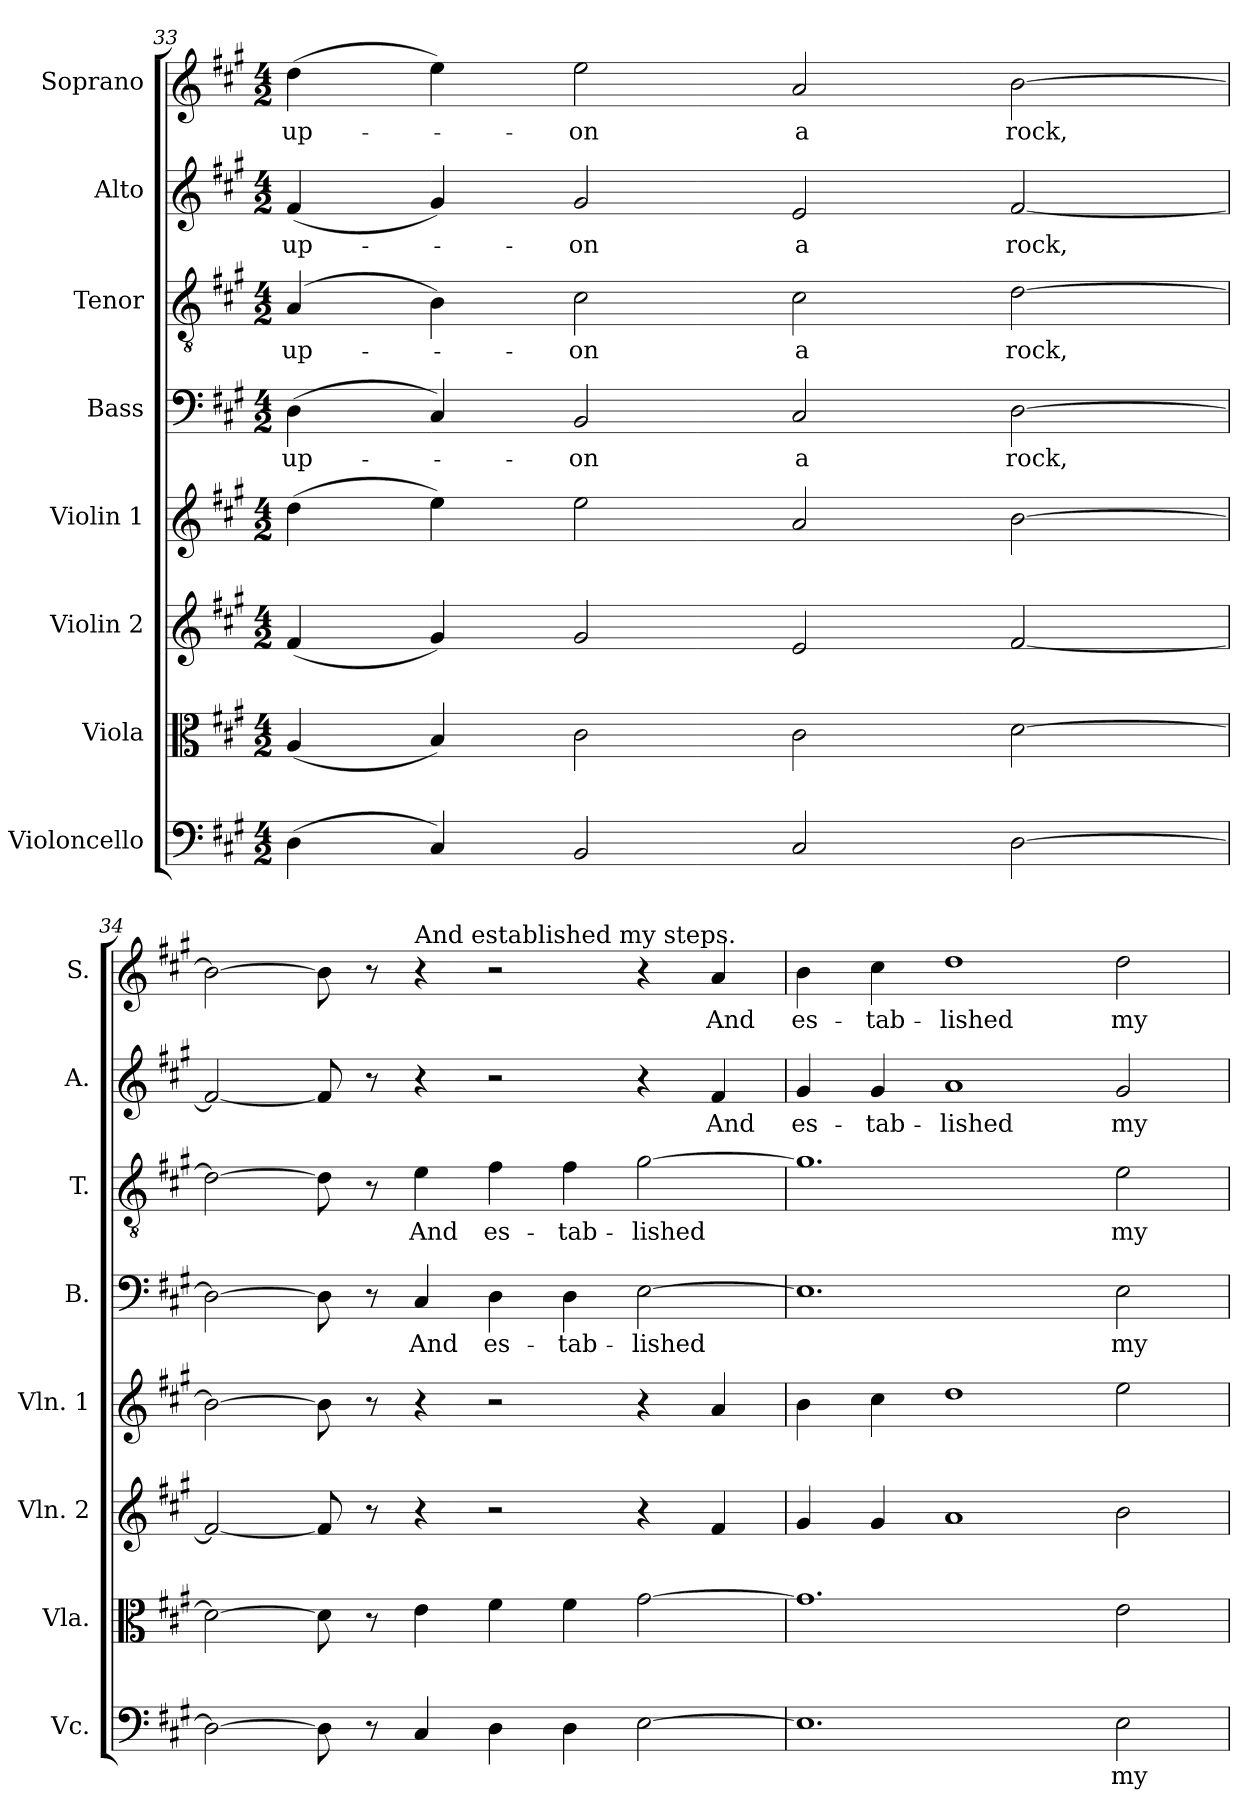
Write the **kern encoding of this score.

**kern	**text	**kern	**kern	**kern	**kern	**text	**kern	**text	**kern	**text	**kern	**text
*part8	*part8	*part7	*part6	*part5	*part4	*part4	*part3	*part3	*part2	*part2	*part1	*part1
*staff8	*staff8	*staff7	*staff6	*staff5	*staff4	*staff4	*staff3	*staff3	*staff2	*staff2	*staff1	*staff1
*I"Violoncello	*	*I"Viola	*I"Violin 2	*I"Violin 1	*I"Bass	*	*I"Tenor	*	*I"Alto	*	*I"Soprano	*
*I'Vc.	*	*I'Vla.	*I'Vln. 2	*I'Vln. 1	*I'B.	*	*I'T.	*	*I'A.	*	*I'S.	*
!!LO:PB:g=z
*clefF4	*	*clefC3	*clefG2	*clefG2	*clefF4	*	*clefGv2	*	*clefG2	*	*clefG2	*
*k[f#c#g#]	*	*k[f#c#g#]	*k[f#c#g#]	*k[f#c#g#]	*k[f#c#g#]	*	*k[f#c#g#]	*	*k[f#c#g#]	*	*k[f#c#g#]	*
*M4/2	*	*M4/2	*M4/2	*M4/2	*M4/2	*	*M4/2	*	*M4/2	*	*M4/2	*
=33	=33	=33	=33	=33	=33	=33	=33	=33	=33	=33	=33	=33
(>4D\	.	(<4A/	(<4f#/	(>4dd\	(>4D\	up-	(>4A/	up-	(<4f#/	up-	(>4dd\	up-
4C#/)	.	4B/)	4g#/)	4ee\)	4C#/)	.	4B\)	.	4g#/)	.	4ee\)	.
2BB/	.	2c#\	2g#/	2ee\	2BB/	-on	2c#\	-on	2g#/	-on	2ee\	-on
2C#/	.	2c#\	2e/	2a/	2C#/	a	2c#\	a	2e/	a	2a/	a
[2D\	.	[2d\	[2f#/	[2b\	[2D\	rock,	[2d\	rock,	[2f#/	rock,	[2b\	rock,
=34	=34	=34	=34	=34	=34	=34	=34	=34	=34	=34	=34	=34
2D\_	.	2d\_	2f#/_	2b\_	2D\_	.	2d\_	.	2f#/_	.	2b\_	.
8D\]	.	8d\]	8f#/]	8b\]	8D\]	.	8d\]	.	8f#/]	.	8b\]	.
8r	.	8r	8r	8r	8r	.	8r	.	8r	.	8r	.
!	!	!	!	!	!	!	!	!	!	!	!LO:TX:a:t=And established my steps.	!
4C#/	.	4e\	4r	4r	4C#/	And	4e\	And	4r	.	4r	.
4D\	.	4f#\	2r	2r	4D\	es-	4f#\	es-	2r	.	2r	.
4D\	.	4f#\	.	.	4D\	-tab-	4f#\	-tab-	.	.	.	.
[2E\	.	[2g#\	4r	4r	[2E\	-lished	[2g#\	-lished	4r	.	4r	.
.	.	.	4f#/	4a/	.	.	.	.	4f#/	And	4a/	And
=35	=35	=35	=35	=35	=35	=35	=35	=35	=35	=35	=35	=35
1.E]	.	1.g#]	4g#/	4b\	1.E]	.	1.g#]	.	4g#/	es-	4b\	es-
.	.	.	4g#/	4cc#\	.	.	.	.	4g#/	-tab-	4cc#\	-tab-
.	.	.	1a	1dd	.	.	.	.	1a	-lished	1dd	-lished
2E\	my	2e\	2b\	2ee\	2E\	my	2e\	my	2g#/	my	2dd\	my
=	=	=	=	=	=	=	=	=	=	=	=	=
*-	*-	*-	*-	*-	*-	*-	*-	*-	*-	*-	*-	*-
